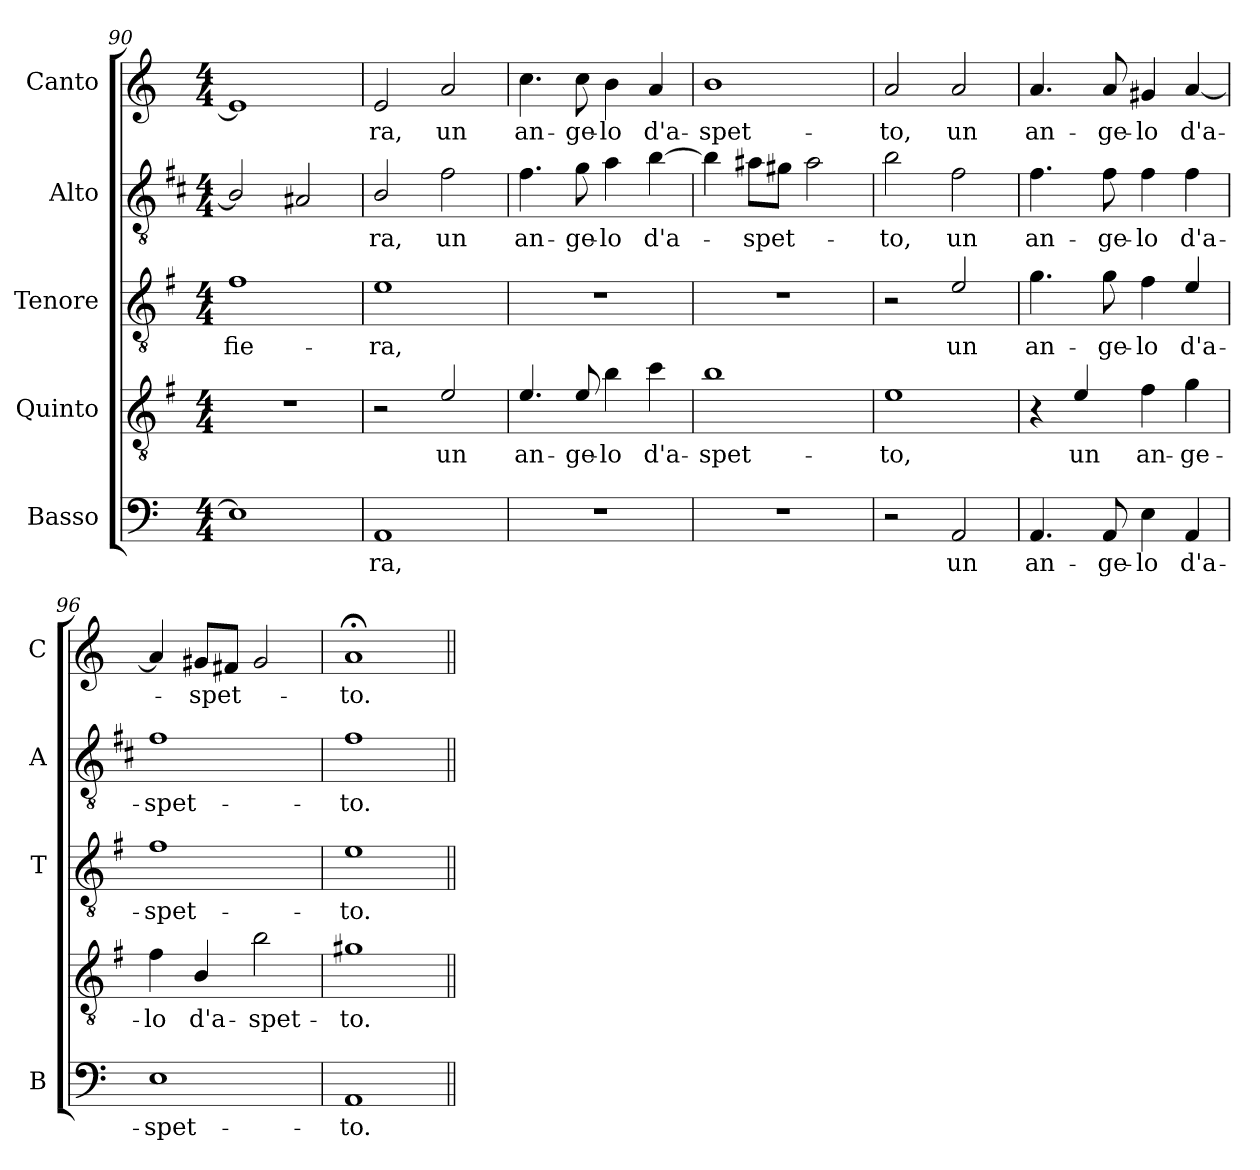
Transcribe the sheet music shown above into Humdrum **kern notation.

**kern	**text	**kern	**text	**kern	**text	**kern	**text	**kern	**text
*part5	*part5	*part4	*part4	*part3	*part3	*part2	*part2	*part1	*part1
*staff5	*staff5	*staff4	*staff4	*staff3	*staff3	*staff2	*staff2	*staff1	*staff1
*I"Basso	*	*I"Quinto	*	*I"Tenore	*	*I"Alto	*	*I"Canto	*
*I'B	*	*	*	*I'T	*	*I'A	*	*I'C	*
*clefF4	*	*clefGv2	*	*clefGv2	*	*clefGv2	*	*clefG2	*
*	*	*ITrd4c7	*	*ITrd4c7	*	*ITrd1c2	*	*	*
*k[]	*	*k[]	*	*k[]	*	*k[]	*	*k[]	*
*C:	*	*C:	*	*C:	*	*C:	*	*C:	*
*M4/4	*	*M4/4	*	*M4/4	*	*M4/4	*	*M4/4	*
=90	=90	=90	=90	=90	=90	=90	=90	=90	=90
!	!	!	!	!	!LO:LY:b	!	!	!	!
1E]	.	1r	.	1B	fie-	2A/]	.	1e]	.
.	.	.	.	.	.	2G#X/	.	.	.
!!LO:LB:g=z
=91	=91	=91	=91	=91	=91	=91	=91	=91	=91
!	!LO:LY:b	!	!	!	!LO:LY:b	!	!LO:LY:b	!	!LO:LY:b
1AA	-ra,	2r	.	1A	-ra,	2A/	-ra,	2e/	-ra,
!	!	!	!LO:LY:b	!	!	!	!LO:LY:b	!	!LO:LY:b
.	.	2A/	un	.	.	2e\	un	2a/	un
=92	=92	=92	=92	=92	=92	=92	=92	=92	=92
!	!	!	!LO:LY:b	!	!	!	!LO:LY:b	!	!LO:LY:b
1r	.	4.A/	an-	1r	.	4.e\	an-	4.cc\	an-
!	!	!	!LO:LY:b	!	!	!	!LO:LY:b	!	!LO:LY:b
.	.	8A/	-ge-	.	.	8f\	-ge-	8cc\	-ge-
!	!	!	!LO:LY:b	!	!	!	!LO:LY:b	!	!LO:LY:b
.	.	4e\	-lo	.	.	4g\	-lo	4b\	-lo
!	!	!	!LO:LY:b	!	!	!	!LO:LY:b	!	!LO:LY:b
.	.	4f\	d'a-	.	.	[4a\	d'a-	4a/	d'a-
=93	=93	=93	=93	=93	=93	=93	=93	=93	=93
!	!	!	!LO:LY:b	!	!	!	!	!	!LO:LY:b
1r	.	1e	-spet-	1r	.	4a\]	.	1b	-spet-
!	!	!	!	!	!	!	!LO:LY:b	!	!
.	.	.	.	.	.	8g#X\L	-spet-	.	.
.	.	.	.	.	.	8f#X\J	.	.	.
.	.	.	.	.	.	2g#\	.	.	.
=94	=94	=94	=94	=94	=94	=94	=94	=94	=94
!	!	!	!LO:LY:b	!	!	!	!LO:LY:b	!	!LO:LY:b
2r	.	1A	-to,	2r	.	2a\	-to,	2a/	-to,
!	!LO:LY:b	!	!	!	!LO:LY:b	!	!LO:LY:b	!	!LO:LY:b
2AA/	un	.	.	2A/	un	2e\	un	2a/	un
=95	=95	=95	=95	=95	=95	=95	=95	=95	=95
!	!LO:LY:b	!	!	!	!LO:LY:b	!	!LO:LY:b	!	!LO:LY:b
4.AA/	an-	4r	.	4.c\	an-	4.e\	an-	4.a/	an-
!	!	!	!LO:LY:b	!	!	!	!	!	!
.	.	4A/	un	.	.	.	.	.	.
!	!LO:LY:b	!	!	!	!LO:LY:b	!	!LO:LY:b	!	!LO:LY:b
8AA/	-ge-	.	.	8c\	-ge-	8e\	-ge-	8a/	-ge-
!	!LO:LY:b	!	!LO:LY:b	!	!LO:LY:b	!	!LO:LY:b	!	!LO:LY:b
4E\	-lo	4B\	an-	4B\	-lo	4e\	-lo	4g#X/	-lo
!	!LO:LY:b	!	!LO:LY:b	!	!LO:LY:b	!	!LO:LY:b	!	!LO:LY:b
4AA/	d'a-	4c\	-ge-	4A/	d'a-	4e\	d'a-	[4a/	d'a-
=96	=96	=96	=96	=96	=96	=96	=96	=96	=96
!	!LO:LY:b	!	!LO:LY:b	!	!LO:LY:b	!	!LO:LY:b	!	!
1E	-spet-	4B\	-lo	1B	-spet-	1e	-spet-	4a/]	.
!	!	!	!LO:LY:b	!	!	!	!	!	!LO:LY:b
.	.	4E/	d'a-	.	.	.	.	8g#X/L	-spet-
.	.	.	.	.	.	.	.	8f#X/J	.
!	!	!	!LO:LY:b	!	!	!	!	!	!
.	.	2e\	-spet-	.	.	.	.	2g#/	.
=97	=97	=97	=97	=97	=97	=97	=97	=97	=97
!	!LO:LY:b	!	!LO:LY:b	!	!LO:LY:b	!	!LO:LY:b	!	!LO:LY:b
1AA	-to.	1c#X	-to.	1A	-to.	1e	-to.	1a;<	-to.
=||	=||	=||	=||	=||	=||	=||	=||	=||	=||
*-	*-	*-	*-	*-	*-	*-	*-	*-	*-
